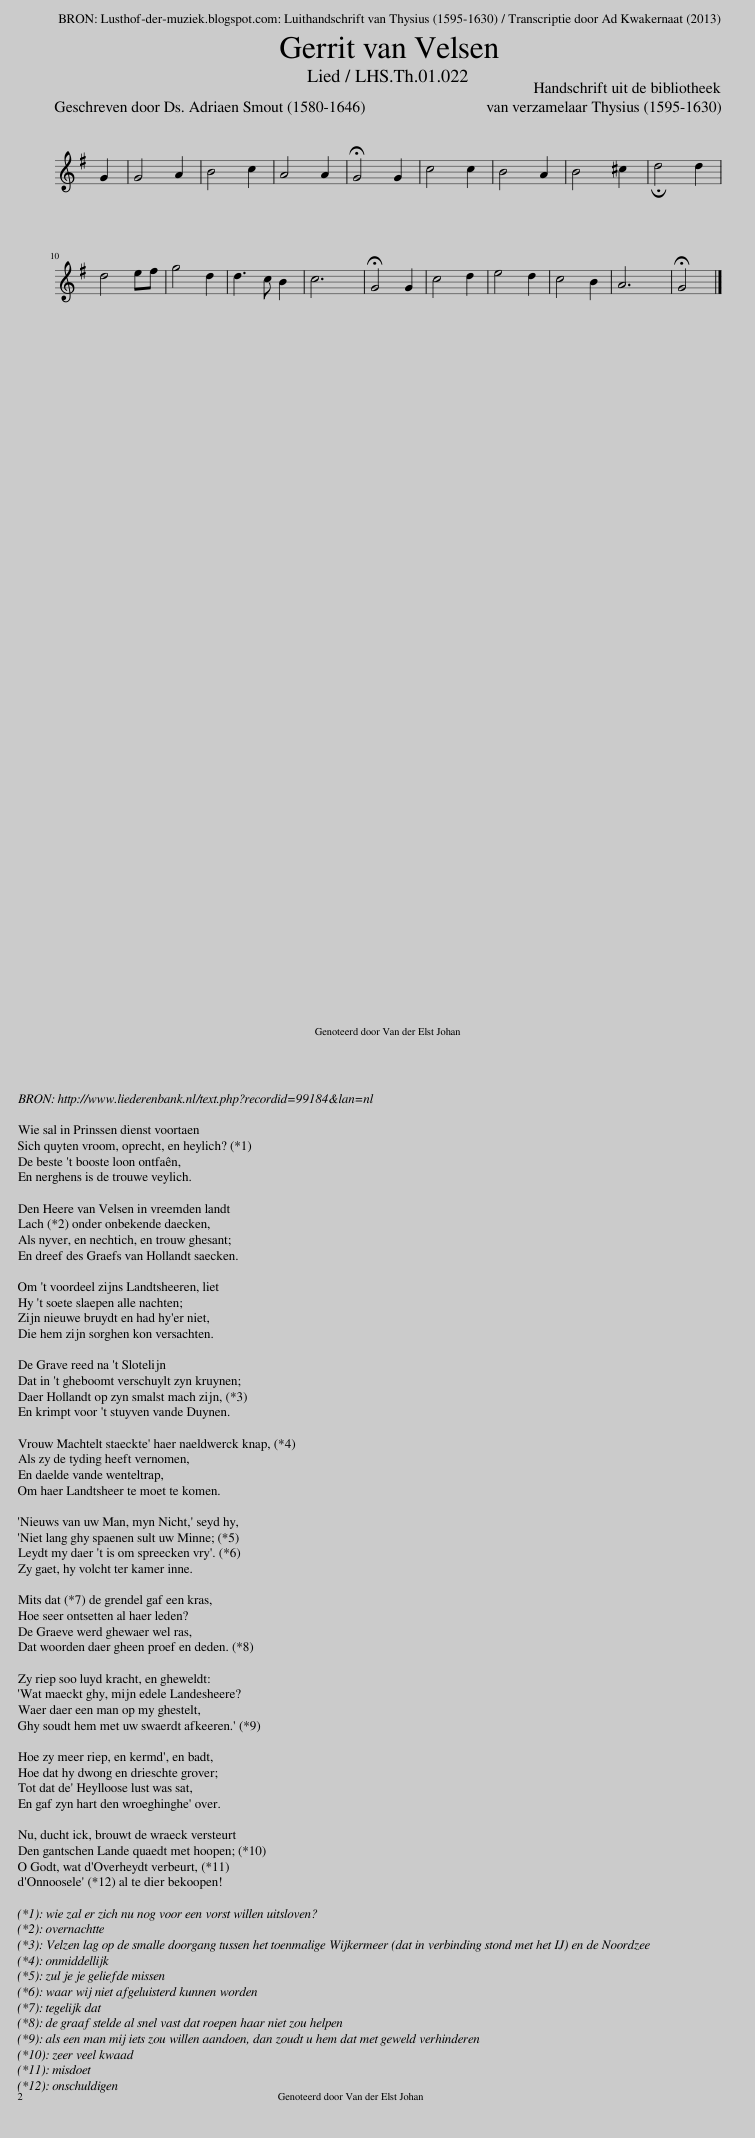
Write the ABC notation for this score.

X:1
L:1/8
M:3/4
I:linebreak $
K:G
V:1 treble
V:1
 G2 | G4 A2 | B4 c2 | A4 A2 | !fermata!G4 G2 | %5
 c4 c2 | B4 A2 | B4 ^c2 | !fermata!d4 d2 |$ d4 ef | %10
 g4 d2 | d3 c B2 | c6 | !fermata!G4 G2 | c4 d2 | %15
 e4 d2 | c4 B2 | A6 | !fermata!G4 |] %19
